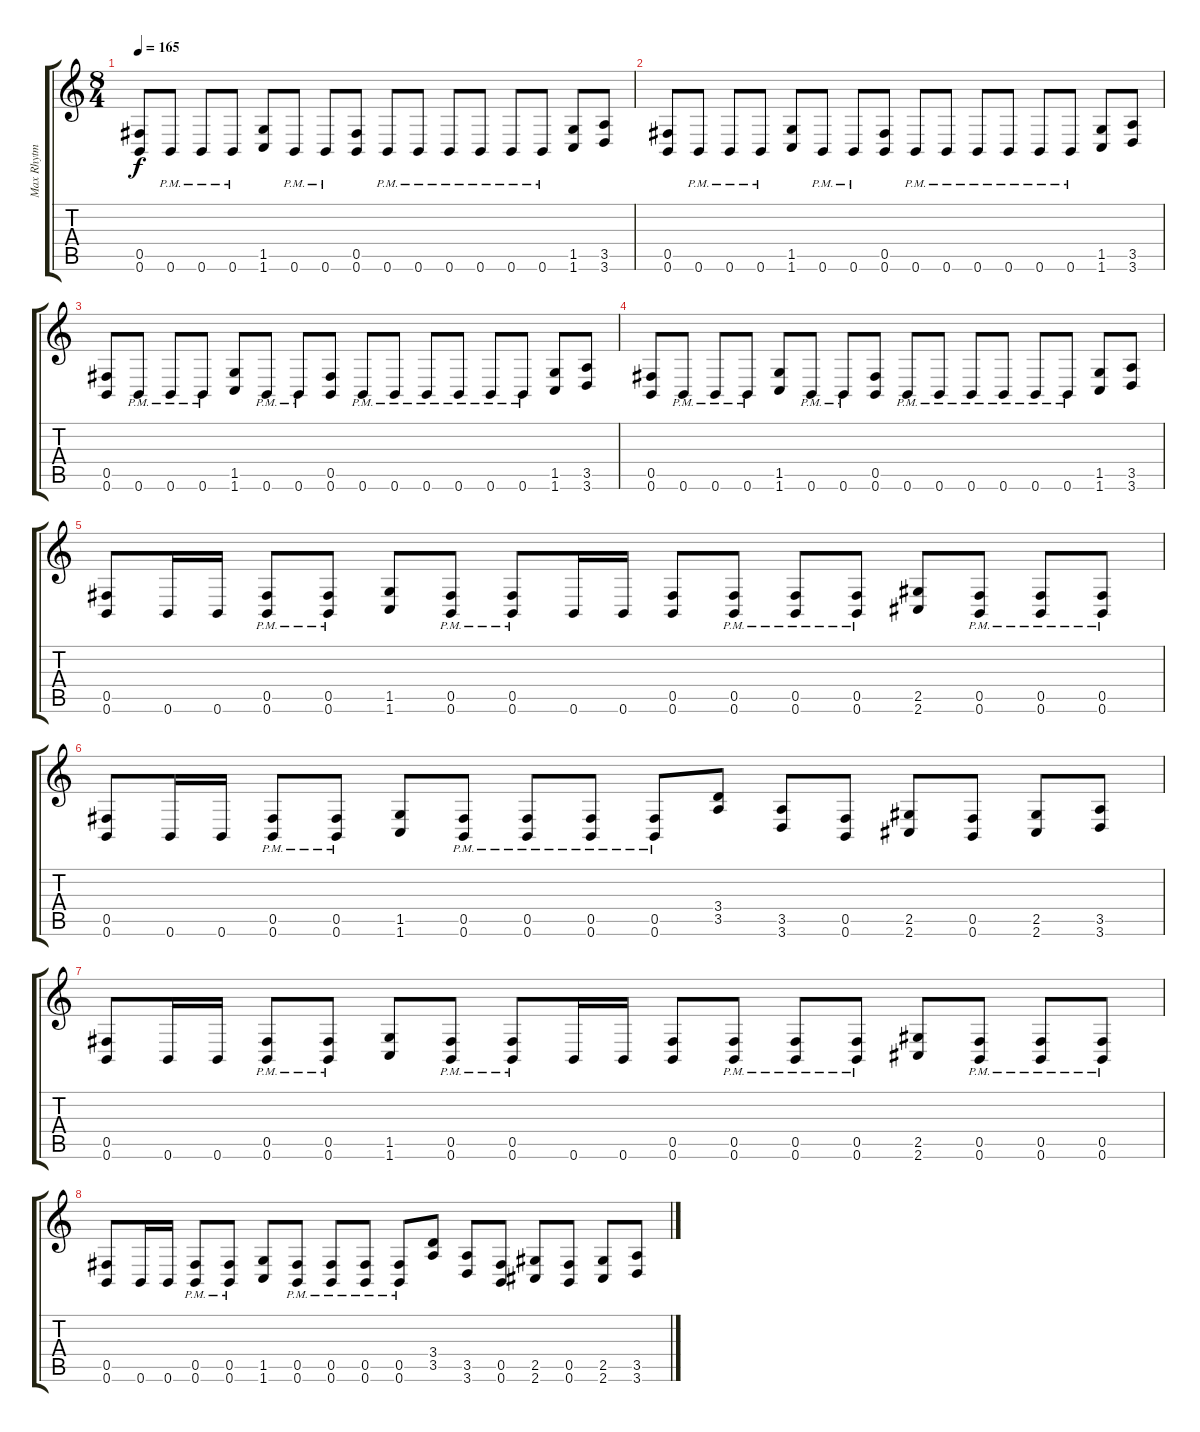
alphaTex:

\track ("Max Rhytm" "Max Rhytm") {instrument distortionguitar}
\staff {score tabs}
\tuning (Db4 Ab3 E3 B2 Gb2 B1) {hide}
\ts (8 4)
\tempo 165
\clef g2
\ks c
(0.5 0.6).8{dy f} 0.6{pm}.8 0.6{pm}.8 0.6{pm}.8 (1.5 1.6).8 0.6{pm}.8 0.6{pm}.8 (0.5 0.6).8 0.6{pm}.8 0.6{pm}.8 0.6{pm}.8 0.6{pm}.8 0.6{pm}.8 0.6{pm}.8 (1.5 1.6).8 (3.5 3.6).8 |
(0.5 0.6).8 0.6{pm}.8 0.6{pm}.8 0.6{pm}.8 (1.5 1.6).8 0.6{pm}.8 0.6{pm}.8 (0.5 0.6).8 0.6{pm}.8 0.6{pm}.8 0.6{pm}.8 0.6{pm}.8 0.6{pm}.8 0.6{pm}.8 (1.5 1.6).8 (3.5 3.6).8 |
(0.5 0.6).8 0.6{pm}.8 0.6{pm}.8 0.6{pm}.8 (1.5 1.6).8 0.6{pm}.8 0.6{pm}.8 (0.5 0.6).8 0.6{pm}.8 0.6{pm}.8 0.6{pm}.8 0.6{pm}.8 0.6{pm}.8 0.6{pm}.8 (1.5 1.6).8 (3.5 3.6).8 |
(0.5 0.6).8 0.6{pm}.8 0.6{pm}.8 0.6{pm}.8 (1.5 1.6).8 0.6{pm}.8 0.6{pm}.8 (0.5 0.6).8 0.6{pm}.8 0.6{pm}.8 0.6{pm}.8 0.6{pm}.8 0.6{pm}.8 0.6{pm}.8 (1.5 1.6).8 (3.5 3.6).8 |
(0.5 0.6).8 0.6.16 0.6.16 (0.5{pm} 0.6{pm}).8 (0.5{pm} 0.6).8 (1.5 1.6).8 (0.5{pm} 0.6{pm}).8 (0.5{pm} 0.6{pm}).8 0.6.16 0.6.16 (0.5 0.6).8 (0.5{pm} 0.6{pm}).8 (0.5{pm} 0.6{pm}).8 (0.5{pm} 0.6{pm}).8 (2.5 2.6).8 (0.5{pm} 0.6{pm}).8 (0.5{pm} 0.6{pm}).8 (0.5{pm} 0.6{pm}).8 |
(0.5 0.6).8 0.6.16 0.6.16 (0.5{pm} 0.6{pm}).8 (0.5{pm} 0.6{pm}).8 (1.5 1.6).8 (0.5{pm} 0.6{pm}).8 (0.5{pm} 0.6{pm}).8 (0.5{pm} 0.6{pm}).8 (0.5{pm} 0.6{pm}).8 (3.4 3.5).8 (3.5 3.6).8 (0.5 0.6).8 (2.5 2.6).8 (0.5 0.6).8 (2.5 2.6).8 (3.5 3.6).8 |
(0.5 0.6).8 0.6.16 0.6.16 (0.5{pm} 0.6{pm}).8 (0.5{pm} 0.6).8 (1.5 1.6).8 (0.5{pm} 0.6{pm}).8 (0.5{pm} 0.6{pm}).8 0.6.16 0.6.16 (0.5 0.6).8 (0.5{pm} 0.6{pm}).8 (0.5{pm} 0.6{pm}).8 (0.5{pm} 0.6{pm}).8 (2.5 2.6).8 (0.5{pm} 0.6{pm}).8 (0.5{pm} 0.6{pm}).8 (0.5{pm} 0.6{pm}).8 |
(0.5 0.6).8 0.6.16 0.6.16 (0.5{pm} 0.6{pm}).8 (0.5{pm} 0.6{pm}).8 (1.5 1.6).8 (0.5{pm} 0.6{pm}).8 (0.5{pm} 0.6{pm}).8 (0.5{pm} 0.6{pm}).8 (0.5{pm} 0.6{pm}).8 (3.4 3.5).8 (3.5 3.6).8 (0.5 0.6).8 (2.5 2.6).8 (0.5 0.6).8 (2.5 2.6).8 (3.5 3.6).8
